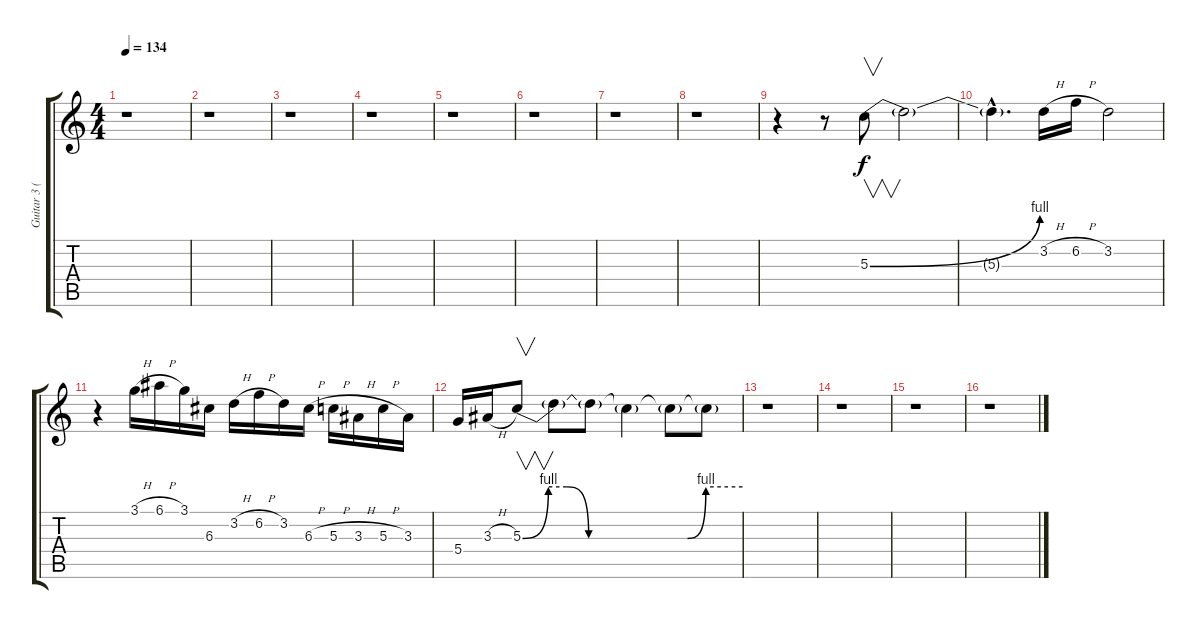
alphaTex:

\track ("Guitar 3 (wah-wah)" "Guitar 3 (") {instrument overdrivenguitar}
\staff {score tabs}
\tuning (E4 B3 G3 D3 G2 D2) {hide}
\ts (4 4)
\tempo 134
\clef g2
\ks c
r.1{dy f} |
r.1 |
r.1 |
r.1 |
r.1 |
r.1 |
r.1 |
r.1 |
r.4 r.8 5.3{be (bend 0 0 60 4)}.8{v} 5.3{t}.2 |
5.3{hac t}.4{d} 3.2{h}.16 6.2{h}.16 3.2.2 |
r.4 3.1{h}.16 6.1{h}.16 3.1.16 6.3.16 3.2{h}.16 6.2{h}.16 3.2.16 6.3{h}.16 5.3{h}.16 3.3{h}.16 5.3{h}.16 3.3.16 |
5.4.16 3.3{h}.16 5.3{be (custom 0 0 7 4 12 4 18 0 45 0 50 4 60 4)}.8{v} 5.3{t}.8 5.3{t}.8 5.3{t}.4 5.3{t}.8 5.3{t}.8 |
r.1 |
r.1 |
r.1 |
r.1
